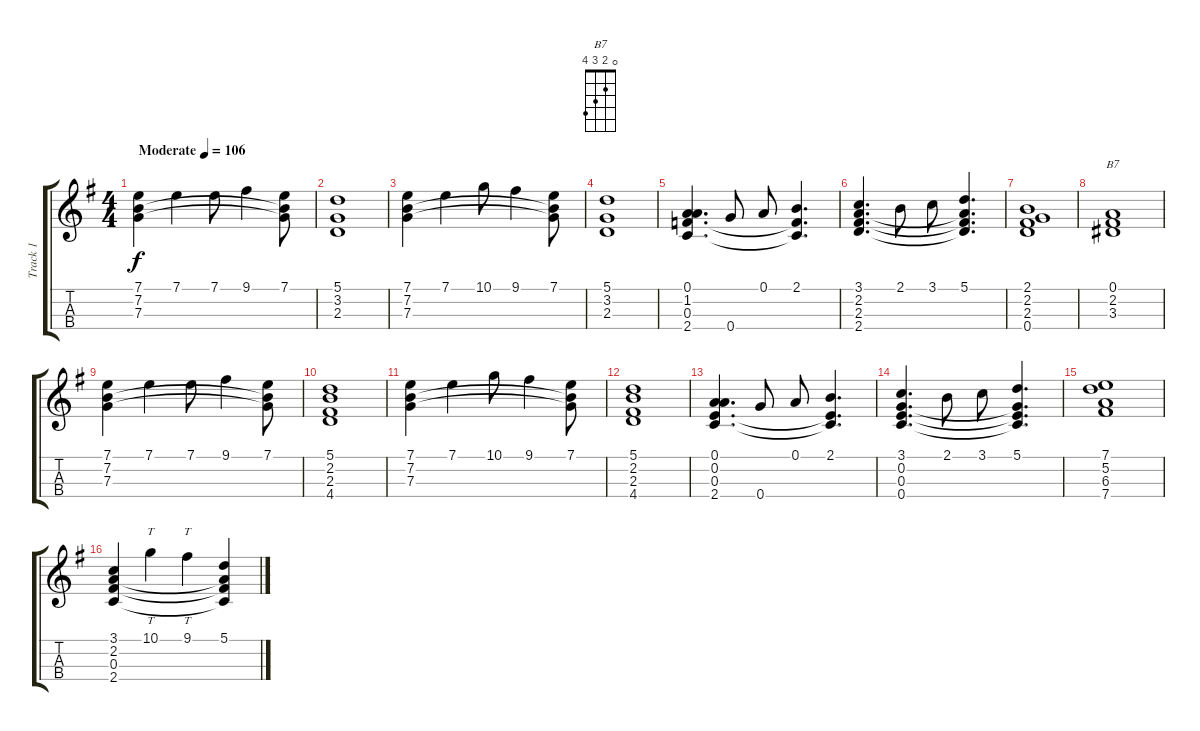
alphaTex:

\track ("Track 1" "Track 1") {instrument acousticguitarsteel}
\staff {score tabs}
\tuning (A3 E3 C3 G3) {hide}
\chord ("B7" 0 2 3 4)
\ts (4 4)
\tempo (106 "Moderate")
\clef g2
\ks g
(7.1 7.2 7.3).4{dy f instrument acousticguitarsteel} 7.1.4 7.1.8 9.1.4 (7.1 7.2{t} 7.3{t}).8 |
(5.1 3.2 2.3).1 |
(7.1 7.2 7.3).4 7.1.4 10.1.8 9.1.4 (7.1 7.2{t} 7.3{t}).8 |
(5.1 3.2 2.3).1 |
(0.1 1.2 0.3 2.4).4{d} 0.4.8 0.1.8 (2.1 1.2{t} 0.3{t}).4{d} |
(3.1 2.2 2.3 2.4).4{d} 2.1.8 3.1.8 (5.1 2.2{t} 2.3{t} 2.4{t}).4{d} |
(2.1 2.2 2.3 0.4).1 |
(0.1 2.2 3.3).1{ch "B7"} |
(7.1 7.2 7.3).4 7.1.4 7.1.8 9.1.4 (7.1 7.2{t} 7.3{t}).8 |
(5.1 2.2 2.3 4.4).1 |
(7.1 7.2 7.3).4 7.1.4 10.1.8 9.1.4 (7.1 7.2{t} 7.3{t}).8 |
(5.1 2.2 2.3 4.4).1 |
(0.1 0.2 0.3 2.4).4{d} 0.4.8 0.1.8 (2.1 0.2{t} 0.3{t}).4{d} |
(3.1 0.2 0.3 0.4).4{d} 2.1.8 3.1.8 (5.1 0.2{t} 0.3{t} 0.4{t}).4{d} |
(7.1 5.2 6.3 7.4).1 |
(3.1 2.2 0.3 2.4).4 10.1.4{tt} 9.1.4{tt} (5.1 2.2{t} 0.3{t} 2.4{t}).4
